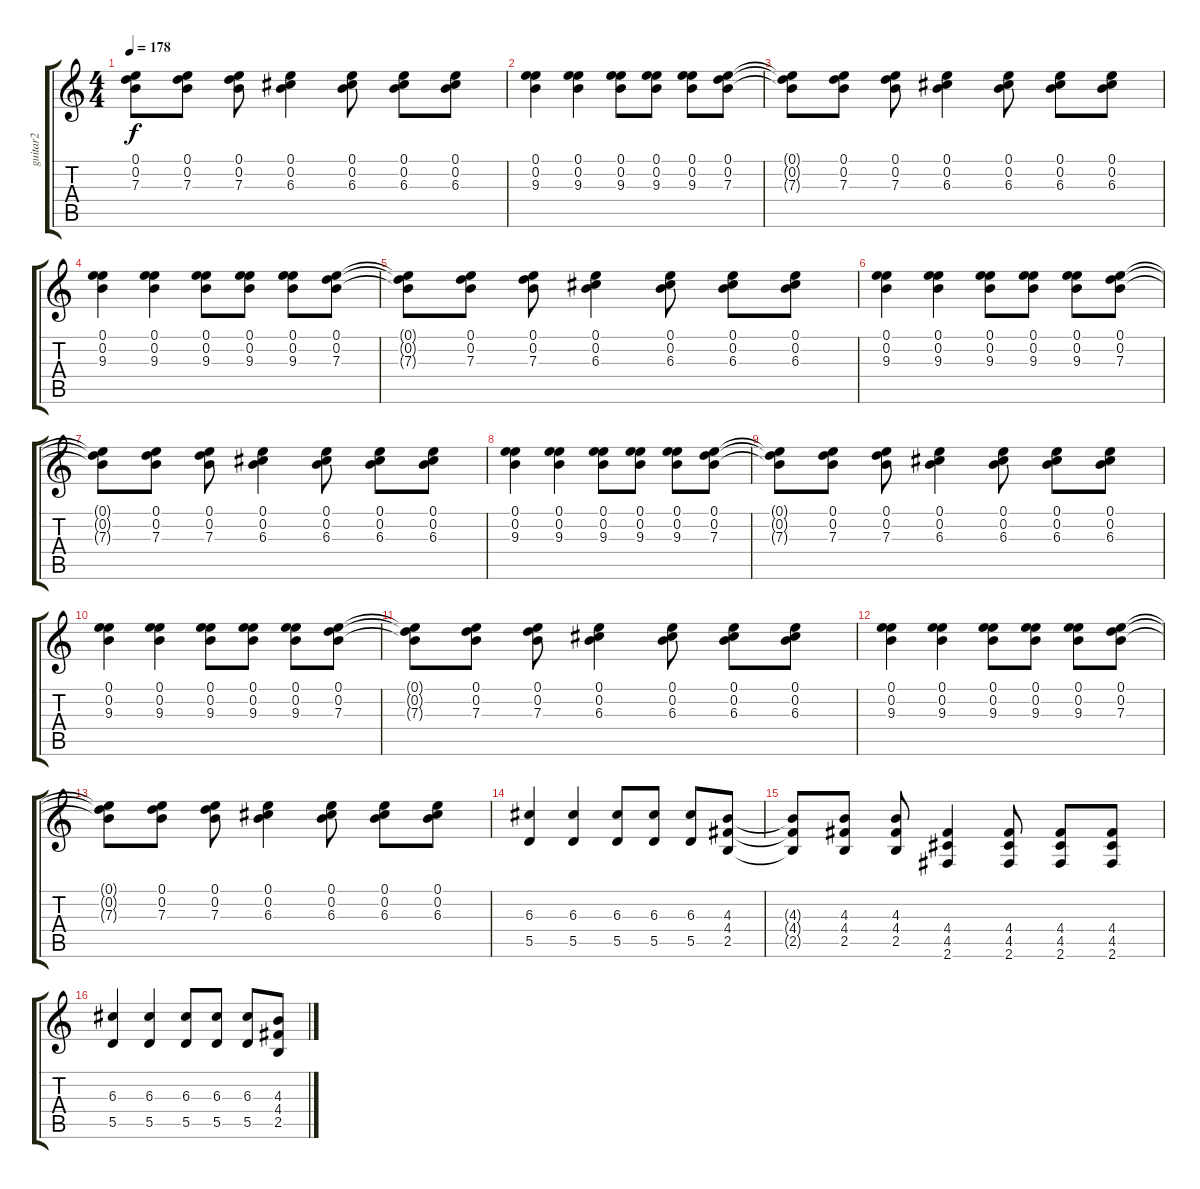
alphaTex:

\track ("guitar2" "guitar2") {instrument distortionguitar}
\staff {score tabs}
\tuning (E4 B3 G3 D3 A2 E2) {hide}
\ts (4 4)
\tempo 178
\clef g2
\ks c
(0.1{t} 0.2{t} 7.3{t}).8{dy f} (0.1 0.2 7.3).8 (0.1 0.2 7.3).8 (0.1 0.2 6.3).4 (0.1 0.2 6.3).8 (0.1 0.2 6.3).8 (0.1 0.2 6.3).8 |
(0.1 0.2 9.3).4 (0.1 0.2 9.3).4 (0.1 0.2 9.3).8 (0.1 0.2 9.3).8 (0.1 0.2 9.3).8 (0.1 0.2 7.3).8 |
(0.1{t} 0.2{t} 7.3{t}).8 (0.1 0.2 7.3).8 (0.1 0.2 7.3).8 (0.1 0.2 6.3).4 (0.1 0.2 6.3).8 (0.1 0.2 6.3).8 (0.1 0.2 6.3).8 |
(0.1 0.2 9.3).4 (0.1 0.2 9.3).4 (0.1 0.2 9.3).8 (0.1 0.2 9.3).8 (0.1 0.2 9.3).8 (0.1 0.2 7.3).8 |
(0.1{t} 0.2{t} 7.3{t}).8 (0.1 0.2 7.3).8 (0.1 0.2 7.3).8 (0.1 0.2 6.3).4 (0.1 0.2 6.3).8 (0.1 0.2 6.3).8 (0.1 0.2 6.3).8 |
(0.1 0.2 9.3).4 (0.1 0.2 9.3).4 (0.1 0.2 9.3).8 (0.1 0.2 9.3).8 (0.1 0.2 9.3).8 (0.1 0.2 7.3).8 |
(0.1{t} 0.2{t} 7.3{t}).8 (0.1 0.2 7.3).8 (0.1 0.2 7.3).8 (0.1 0.2 6.3).4 (0.1 0.2 6.3).8 (0.1 0.2 6.3).8 (0.1 0.2 6.3).8 |
(0.1 0.2 9.3).4 (0.1 0.2 9.3).4 (0.1 0.2 9.3).8 (0.1 0.2 9.3).8 (0.1 0.2 9.3).8 (0.1 0.2 7.3).8 |
(0.1{t} 0.2{t} 7.3{t}).8 (0.1 0.2 7.3).8 (0.1 0.2 7.3).8 (0.1 0.2 6.3).4 (0.1 0.2 6.3).8 (0.1 0.2 6.3).8 (0.1 0.2 6.3).8 |
(0.1 0.2 9.3).4 (0.1 0.2 9.3).4 (0.1 0.2 9.3).8 (0.1 0.2 9.3).8 (0.1 0.2 9.3).8 (0.1 0.2 7.3).8 |
(0.1{t} 0.2{t} 7.3{t}).8 (0.1 0.2 7.3).8 (0.1 0.2 7.3).8 (0.1 0.2 6.3).4 (0.1 0.2 6.3).8 (0.1 0.2 6.3).8 (0.1 0.2 6.3).8 |
(0.1 0.2 9.3).4 (0.1 0.2 9.3).4 (0.1 0.2 9.3).8 (0.1 0.2 9.3).8 (0.1 0.2 9.3).8 (0.1 0.2 7.3).8 |
(0.1{t} 0.2{t} 7.3{t}).8 (0.1 0.2 7.3).8 (0.1 0.2 7.3).8 (0.1 0.2 6.3).4 (0.1 0.2 6.3).8 (0.1 0.2 6.3).8 (0.1 0.2 6.3).8 |
(6.3 5.5).4{instrument distortionguitar} (6.3 5.5).4 (6.3 5.5).8 (6.3 5.5).8 (6.3 5.5).8 (4.3 4.4 2.5).8 |
(4.3{t} 4.4{t} 2.5{t}).8 (4.3 4.4 2.5).8 (4.3 4.4 2.5).8 (4.4 4.5 2.6).4 (4.4 4.5 2.6).8 (4.4 4.5 2.6).8 (4.4 4.5 2.6).8 |
(6.3 5.5).4 (6.3 5.5).4 (6.3 5.5).8 (6.3 5.5).8 (6.3 5.5).8 (4.3 4.4 2.5).8
